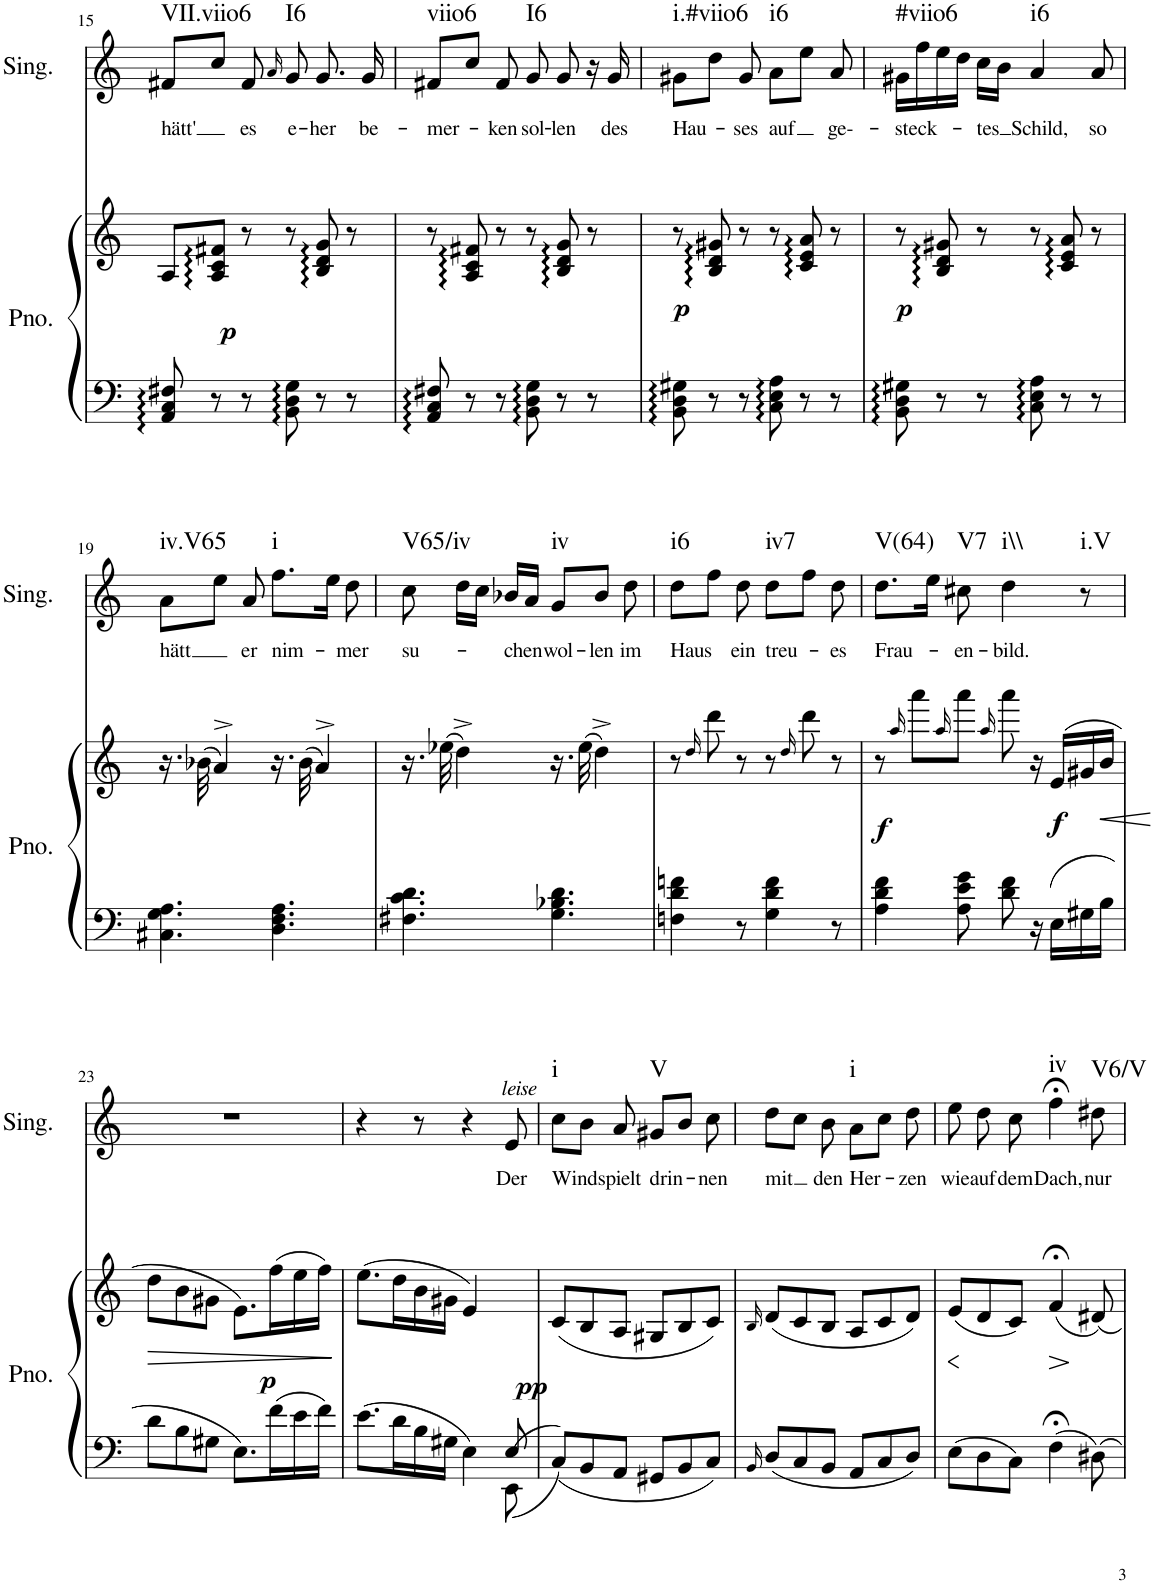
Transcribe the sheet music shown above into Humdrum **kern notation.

**kern	**kern	**dynam	**kern	**text	**harte
*part2	*part2	*part2	*part1	*part1	*part1
*staff3	*staff2	*staff2/3	*staff1	*staff1	*
*I"Pianoforte	*	*	*I"Singstimme	*	*
*I'Pno.	*	*	*I'Sing.	*	*
!!LO:PB:g=z
*clefF4	*clefG2	*	*clefG2	*	*
*k[]	*k[]	*	*k[]	*	*
*M6/8	*M6/8	*	*M6/8	*	*
=15	=15	=15	=15	=15	=15
!	!	!	!	!LO:LY:b	!LO:H:kt=VII.viio6
8AA/:: 8C/:: 8F#X/::	8A/L	.	8f#X/L	hätt'	N
!	!	!LO:DY:a=2	!	!	!
8r	8A/:: 8c/:: 8f#X/::J	p	8cc/J	.	.
!	!	!	!	!LO:LY:b	!
8r	8r	.	8f#/	es	.
.	.	.	16qa/	.	.
!	!	!	!	!LO:LY:b	!LO:H:kt=I6
8BB\:: 8D\:: 8G\::	8r	.	8g/	e-	N
!	!	!	!	!LO:LY:b	!
8r	8B/:: 8d/:: 8g/::	.	8.g/	-her	.
8r	8r	.	.	.	.
!	!	!	!	!LO:LY:b	!
.	.	.	16g/	be-	.
=16	=16	=16	=16	=16	=16
!	!	!	!	!LO:LY:b	!LO:H:kt=viio6
8AA/:: 8C/:: 8F#X/::	8r	.	8f#X/L	-mer-	N
8r	8A/:: 8c/:: 8f#X/::	.	8cc/J	.	.
!	!	!	!	!LO:LY:b	!
8r	8r	.	8f#/	-ken	.
!	!	!	!	!LO:LY:b	!LO:H:kt=I6
8BB\:: 8D\:: 8G\::	8r	.	8g/	sol-	N
!	!	!	!	!LO:LY:b	!
8r	8B/:: 8d/:: 8g/::	.	8g/	-len	.
8r	8r	.	16r	.	.
!	!	!	!	!LO:LY:b	!
.	.	.	16g/	des	.
=17	=17	=17	=17	=17	=17
!	!	!LO:DY:b	!	!LO:LY:b	!LO:H:kt=i.#viio6
8BB\:: 8D\:: 8G#X\::	8r	p	8g#X\L	Hau-	N
8r	8B/:: 8d/:: 8g#X/::	.	8dd\J	.	.
!	!	!	!	!LO:LY:b	!
8r	8r	.	8g#/	-ses	.
!	!	!	!	!LO:LY:b	!LO:H:kt=i6
8C\:: 8E\:: 8A\::	8r	.	8a\L	auf	N
8r	8c/:: 8e/:: 8a/::	.	8ee\J	.	.
!	!	!	!	!LO:LY:b	!
8r	8r	.	8a/	ge--	.
=18	=18	=18	=18	=18	=18
!	!	!LO:DY:b	!	!LO:LY:b	!LO:H:kt=#viio6
8BB\:: 8D\:: 8G#X\::	8r	p	16g#X\LL	-steck-	N
.	.	.	16ff\	.	.
8r	8B/:: 8d/:: 8g#X/::	.	16ee\	.	.
.	.	.	16dd\JJ	.	.
!	!	!	!	!LO:LY:b	!
8r	8r	.	16cc\LL	-tes	.
.	.	.	16b\JJ	.	.
!	!	!	!	!LO:LY:b	!LO:H:kt=i6
8C\:: 8E\:: 8A\::	8r	.	4a/	Schild,	N
8r	8c/:: 8e/:: 8a/::	.	.	.	.
!	!	!	!	!LO:LY:b	!
8r	8r	.	8a/	so	.
!!LO:LB:g=z
=19	=19	=19	=19	=19	=19
!	!	!	!	!LO:LY:b	!LO:H:kt=iv.V65
4.C#X\ 4.G\ 4.A\	16.r	.	8a\L	hätt	N
.	(32b-X\	.	.	.	.
.	4a^>/)	.	8ee\J	.	.
!	!	!	!	!LO:LY:b	!
.	.	.	8a/	er	.
!	!	!	!	!LO:LY:b	!LO:H:kt=i
4.D\ 4.F\ 4.A\	16.r	.	8.ff\L	nim-	N
.	(32b-\	.	.	.	.
.	4a^>/)	.	.	.	.
.	.	.	16ee\Jk	.	.
!	!	!	!	!LO:LY:b	!
.	.	.	8dd\	-mer	.
=20	=20	=20	=20	=20	=20
!	!	!	!	!LO:LY:b	!LO:H:kt=V65/iv
4.F#X\ 4.c\ 4.d\	16.r	.	8cc\	su-	N
.	(32ee-X\	.	.	.	.
.	4dd^\)	.	16dd\LL	.	.
.	.	.	16cc\JJ	.	.
!	!	!	!	!LO:LY:b	!
.	.	.	16b-X/LL	-chen	.
.	.	.	16a/JJ	.	.
!	!	!	!	!LO:LY:b	!LO:H:kt=iv
4.G\ 4.B-X\ 4.d\	16.r	.	8g/L	wol-	N
.	(32ee-\	.	.	.	.
!	!	!	!	!LO:LY:b	!
.	4dd^\)	.	8b-/J	-len	.
!	!	!	!	!LO:LY:b	!
.	.	.	8dd\	im	.
=21	=21	=21	=21	=21	=21
!	!	!	!	!LO:LY:b	!LO:H:kt=i6
4Fn\ 4d\ 4fn\	8r	.	8dd\L	-Haus	N
.	16qdd/	.	.	.	.
.	8ddd\	.	8ff\J	.	.
!	!	!	!	!LO:LY:b	!
8r	8r	.	8dd\	ein	.
!	!	!	!	!LO:LY:b	!LO:H:kt=iv7
4G\ 4d\ 4f\	8r	.	8dd\L	treu-	N
.	16qdd/	.	.	.	.
.	8ddd\	.	8ff\J	.	.
!	!	!	!	!LO:LY:b	!
8r	8r	.	8dd\	-es	.
=22	=22	=22	=22	=22	=22
!	!	!LO:DY:b	!	!LO:LY:b	!LO:H:kt=V(64)
4A\ 4d\ 4f\	8r	f	8.dd\L	Frau-	N
.	16qaa/	.	.	.	.
.	8aaa\L	.	.	.	.
.	.	.	16ee\Jk	.	.
.	16qaa/	.	.	.	.
!	!	!	!	!LO:LY:b	!LO:H:kt=V7
8A\ 8e\ 8g\	8aaa\J	.	8cc#X\	-en-	N
.	16qaa/	.	.	.	.
!	!	!	!	!LO:LY:b	!LO:H:kt=i\\
8d\ 8f\	8aaa\	.	4dd\	-bild.	N
16r	16r	.	.	.	.
!	!	!LO:DY:b	!	!	!
16E\LL	(>16e/LL	f	.	.	.
!	!	!	!	!	!LO:H:kt=i.V
16G#X\	16g#X/	.	8r	.	N
!	!	!LO:HP:b	!	!	!
16B\JJ	16b/JJ	<	.	.	.
.	.	[	.	.	.
!!LO:LB:g=z
=23	=23	=23	=23	=23	=23
!	!	!LO:HP:b	!	!	!
8d\L	8dd\L	>	2.r	.	.
8B\	8b\	.	.	.	.
8G#X\J	8g#X\J	.	.	.	.
8.E\L	8.e\L)	.	.	.	.
!	!	!LO:DY:a=2	!	!	!
16f\L	(16ff\L	p	.	.	.
16e\	16ee\	.	.	.	.
16f\JJ	16ff\JJ)	.	.	.	.
.	.	]	.	.	.
=24	=24	=24	=24	=24	=24
*^	*	*	*	*	*
8ryy	8.e\L	(8.ee\L	.	4r	.	.
.	16d\L	16dd\L	.	.	.	.
.	16B\	16b\	.	8r	.	.
.	16G#X\JJ	16g#X\JJ	.	.	.	.
.	4E\	4e/)	.	4r	.	.
!	!	!	!	!LO:TX:a:i:t=leise	!	!
!	!	!	!LO:DY:a=2	!	!LO:LY:b	!
8E/	8EE\	8ryy	pp	8e/	Der	.
=25	=25	=25	=25	=25	=25	=25
!	!	!	!	!	!LO:LY:b	!LO:H:kt=i
*v	*v	*	*	*	*	*
8C/L	(8c/L	.	8cc\L	Wind	N
8BB/	8B/	.	8b\J	.	.
!	!	!	!	!LO:LY:b	!
8AA/J	8A/J	.	8a/	spielt	.
!	!	!	!	!LO:LY:b	!LO:H:kt=V
8GG#X/L	8G#X/L	.	8g#X/L	drin-	N
8BB/	8B/	.	8b/J	.	.
!	!	!	!	!LO:LY:b	!
8C/J	8c/J)	.	8cc\	-nen	.
=26	=26	=26	=26	=26	=26
16qBB/	16qB/	.	.	.	.
!	!	!	!	!LO:LY:b	!
8D/L	(8d/L	.	8dd\L	-mit	.
8C/	8c/	.	8cc\J	.	.
!	!	!	!	!LO:LY:b	!
8BB/J	8B/J	.	8b\	den	.
!	!	!	!	!LO:LY:b	!LO:H:kt=i
8AA/L	8A/L	.	8a\L	Her-	N
8C/	8c/	.	8cc\J	.	.
!	!	!	!	!LO:LY:b	!
8D/J	8d/J)	.	8dd\	-zen	.
=27	=27	=27	=27	=27	=27
!	!	!LO:HP:b	!	!LO:LY:b	!
8E\L	(8e/L	<	8ee\	wie	.
!	!	!	!	!LO:LY:b	!
8D\	8d/	.	8dd\	auf	.
!	!	!	!	!LO:LY:b	!
8C\J	8c/J)	.	8cc\	dem	.
!	!	!LO:HP:b	!	!LO:LY:b	!LO:H:kt=iv
4F;<\	(4f;</	>	4ff;<\	Dach,	N
!	!	!	!	!LO:LY:b	!LO:H:kt=V6/V
8D#X\	8d#X/)	.	8dd#X\	nur	N
.	.	[ ]	.	.	.
=	=	=	=	=	=
*-	*-	*-	*-	*-	*-
